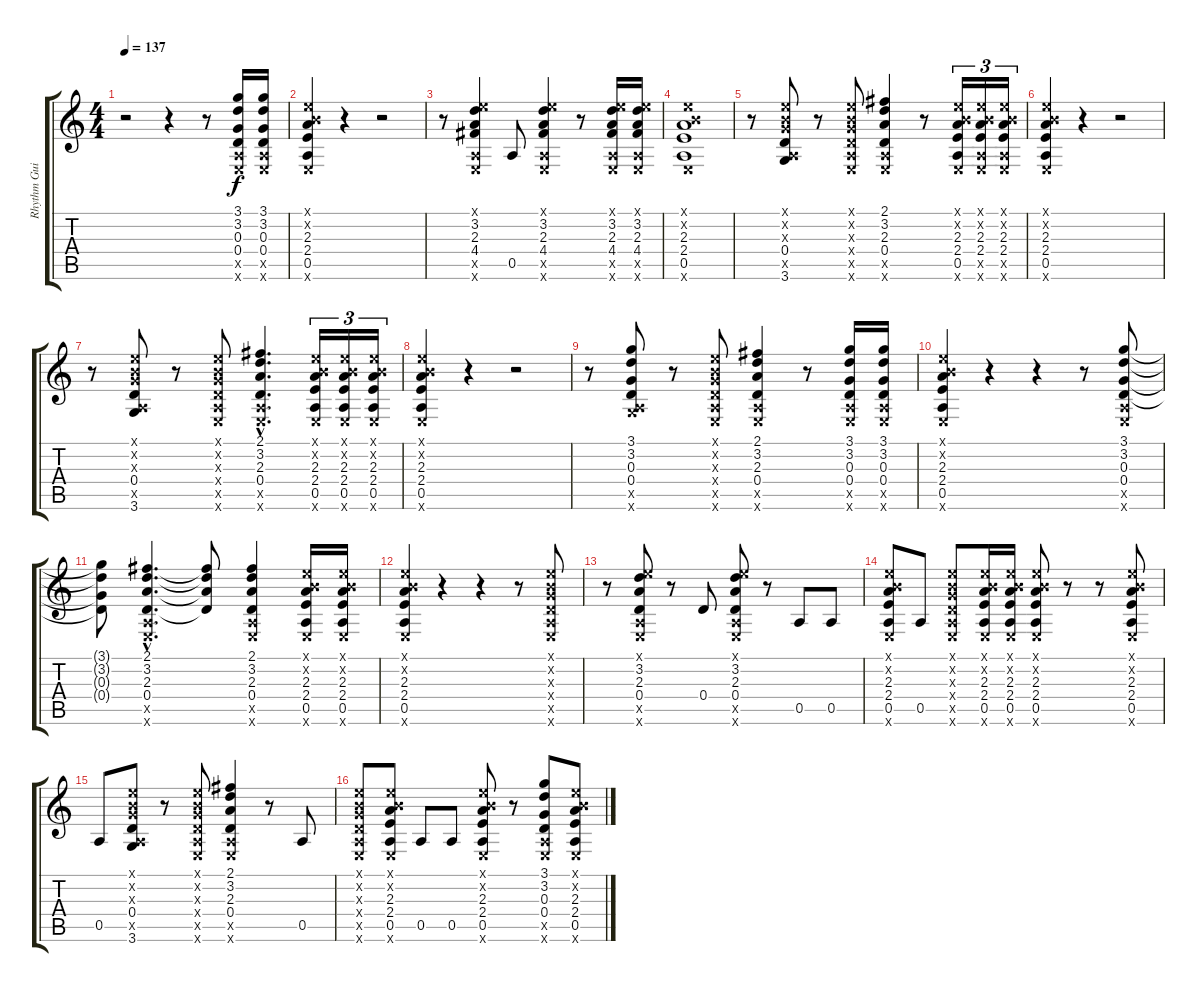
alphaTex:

\track ("Rhythm Guitar" "Rhythm Gui") {instrument acousticguitarsteel}
\staff {score tabs}
\tuning (E4 B3 G3 D3 A2 E2) {hide}
\ts (4 4)
\tempo 137
\clef g2
\ks c
r.2{dy f} r.4 r.8 (3.1 3.2 0.3 0.4 0.5{x} 0.6{x}).16 (3.1 3.2 0.3 0.4 0.5{x} 0.6{x}).16 |
(0.1{x} 0.2{x} 2.3 2.4 0.5 0.6{x}).4 r.4 r.2 |
r.8 (0.1{x} 3.2 2.3 4.4 0.5{x} 0.6{x}).4 0.5.8 (0.1{x} 3.2 2.3 4.4 0.5{x} 0.6{x}).4 r.8 (0.1{x} 3.2 2.3 4.4 0.5{x} 0.6{x}).16 (0.1{x} 3.2 2.3 4.4 0.5{x} 0.6{x}).16 |
(0.1{x} 0.2{x} 2.3 2.4 0.5 0.6{x}).1 |
r.8 (0.1{x} 0.2{x} 0.3{x} 0.4 0.5{x} 3.6).8 r.8 (0.1{x} 0.2{x} 0.3{x} 0.4{x} 0.5{x} 0.6{x}).8 (2.1 3.2 2.3 0.4 0.5{x} 0.6{x}).4 r.8 (0.1{x} 0.2{x} 2.3 2.4 0.5 0.6{x}).16{tu (3 2)} (0.1{x} 0.2{x} 2.3 2.4 0.5{x} 0.6{x}).16{tu (3 2)} (0.1{x} 0.2{x} 2.3 2.4 0.5{x} 0.6{x}).16{tu (3 2)} |
(0.1{x} 0.2{x} 2.3 2.4 0.5 0.6{x}).4 r.4 r.2 |
r.8 (0.1{x} 0.2{x} 0.3{x} 0.4 0.5{x} 3.6).8 r.8 (0.1{x} 0.2{x} 0.3{x} 0.4{x} 0.5{x} 0.6{x}).8 (2.1{hac} 3.2{hac} 2.3{hac} 0.4{hac} 0.5{hac x} 0.6{hac x}).4{d} (0.1{x} 0.2{x} 2.3 2.4 0.5 0.6{x}).16{tu (3 2)} (0.1{x} 0.2{x} 2.3 2.4 0.5 0.6{x}).16{tu (3 2)} (0.1{x} 0.2{x} 2.3 2.4 0.5 0.6{x}).16{tu (3 2)} |
(0.1{x} 0.2{x} 2.3 2.4 0.5 0.6{x}).4 r.4 r.2 |
r.8 (3.1 3.2 0.3 0.4 0.5{x} 3.6{x}).8 r.8 (0.1{x} 0.2{x} 0.3{x} 0.4{x} 0.5{x} 0.6{x}).8 (2.1 3.2 2.3 0.4 0.5{x} 0.6{x}).4 r.8 (3.1 3.2 0.3 0.4 0.5{x} 0.6{x}).16 (3.1 3.2 0.3 0.4 0.5{x} 0.6{x}).16 |
(0.1{x} 0.2{x} 2.3 2.4 0.5 0.6{x}).4 r.4 r.4 r.8 (3.1 3.2 0.3 0.4 0.5{x} 0.6{x}).8 |
(3.1{t} 3.2{t} 0.3{t} 0.4{t}).8 (2.1{hac} 3.2{hac} 2.3{hac} 0.4{hac} 0.5{hac x} 0.6{hac x}).4{d} (2.1{t} 3.2{t} 2.3{t} 0.4{t}).8 (2.1 3.2 2.3 0.4 0.5{x} 0.6{x}).4 (0.1{x} 0.2{x} 2.3 2.4 0.5 0.6{x}).16 (0.1{x} 0.2{x} 2.3 2.4 0.5 0.6{x}).16 |
(0.1{x} 0.2{x} 2.3 2.4 0.5 0.6{x}).4 r.4 r.4 r.8 (0.1{x} 0.2{x} 0.3{x} 0.4{x} 0.5{x} 0.6{x}).8 |
r.8 (0.1{x} 3.2 2.3 0.4 0.5{x} 0.6{x}).8 r.8 0.4.8 (0.1{x} 3.2 2.3 0.4 0.5{x} 0.6{x}).8 r.8 0.5.8 0.5.8 |
(0.1{x} 0.2{x} 2.3 2.4 0.5 0.6{x}).8 0.5.8 (0.1{x} 0.2{x} 0.3{x} 0.4{x} 0.5{x} 0.6{x}).8 (0.1{x} 0.2{x} 2.3 2.4 0.5 0.6{x}).16 (0.1{x} 0.2{x} 2.3 2.4 0.5 0.6{x}).16 (0.1{x} 0.2{x} 2.3 2.4 0.5 0.6{x}).8 r.8 r.8 (0.1{x} 0.2{x} 2.3 2.4 0.5 0.6{x}).8 |
0.5.8 (0.1{x} 0.2{x} 0.3{x} 0.4 0.5{x} 3.6).8 r.8 (0.1{x} 0.2{x} 0.3{x} 0.4{x} 0.5{x} 0.6{x}).8 (2.1 3.2 2.3 0.4 0.5{x} 0.6{x}).4 r.8 0.5.8 |
(0.1{x} 0.2{x} 0.3{x} 0.4{x} 0.5{x} 0.6{x}).8 (0.1{x} 0.2{x} 2.3 2.4 0.5 0.6{x}).8 0.5.8 0.5.8 (0.1{x} 0.2{x} 2.3 2.4 0.5 0.6{x}).8 r.8 (3.1 3.2 0.3 0.4 0.5{x} 0.6{x}).8 (0.1{x} 0.2{x} 2.3 2.4 0.5 0.6{x}).8
